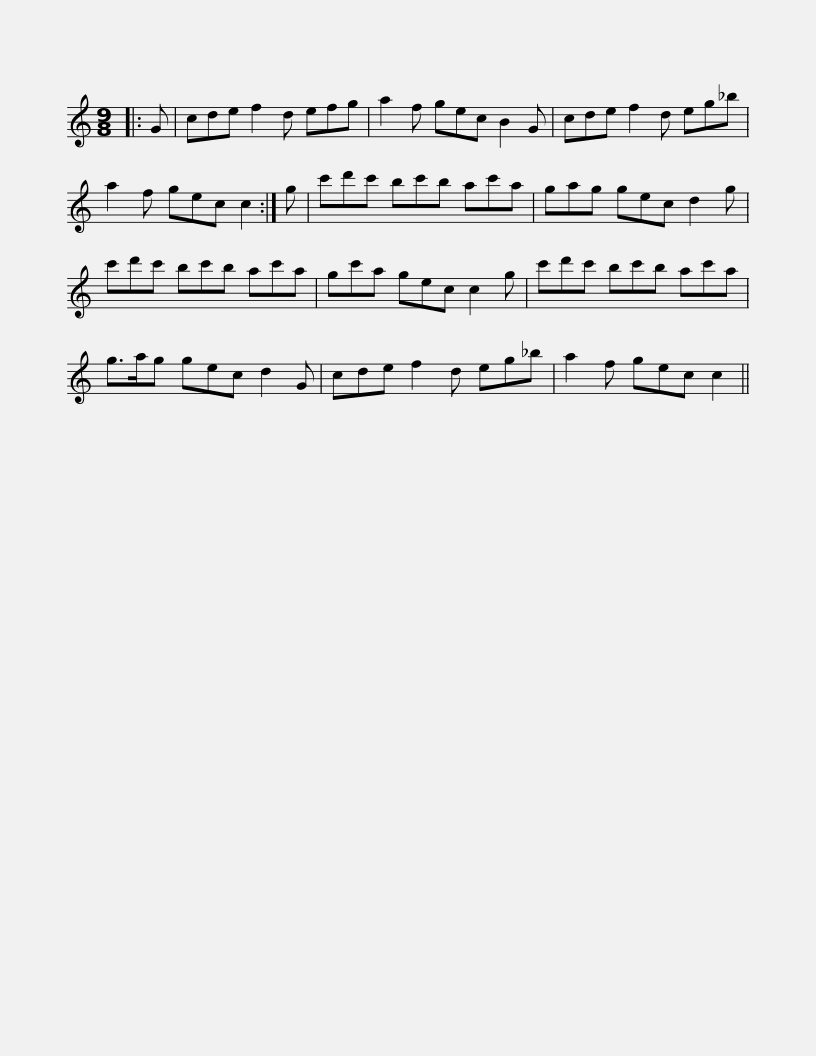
X:1
L:1/8
M:9/8
I:linebreak $
K:C
V:1 treble
V:1
|: G | cde f2 d efg | a2 f gec B2 G | cde f2 d eg_b | a2 f gec c2 :| %5
 g |$ c'd'c' bc'b ac'a | gag gec d2 g | c'd'c' bc'b ac'a | gc'a gec c2 g |$ %10
 c'd'c' bc'b ac'a | g>ag gec d2 G | cde f2 d eg_b | a2 f gec c2 || %14
